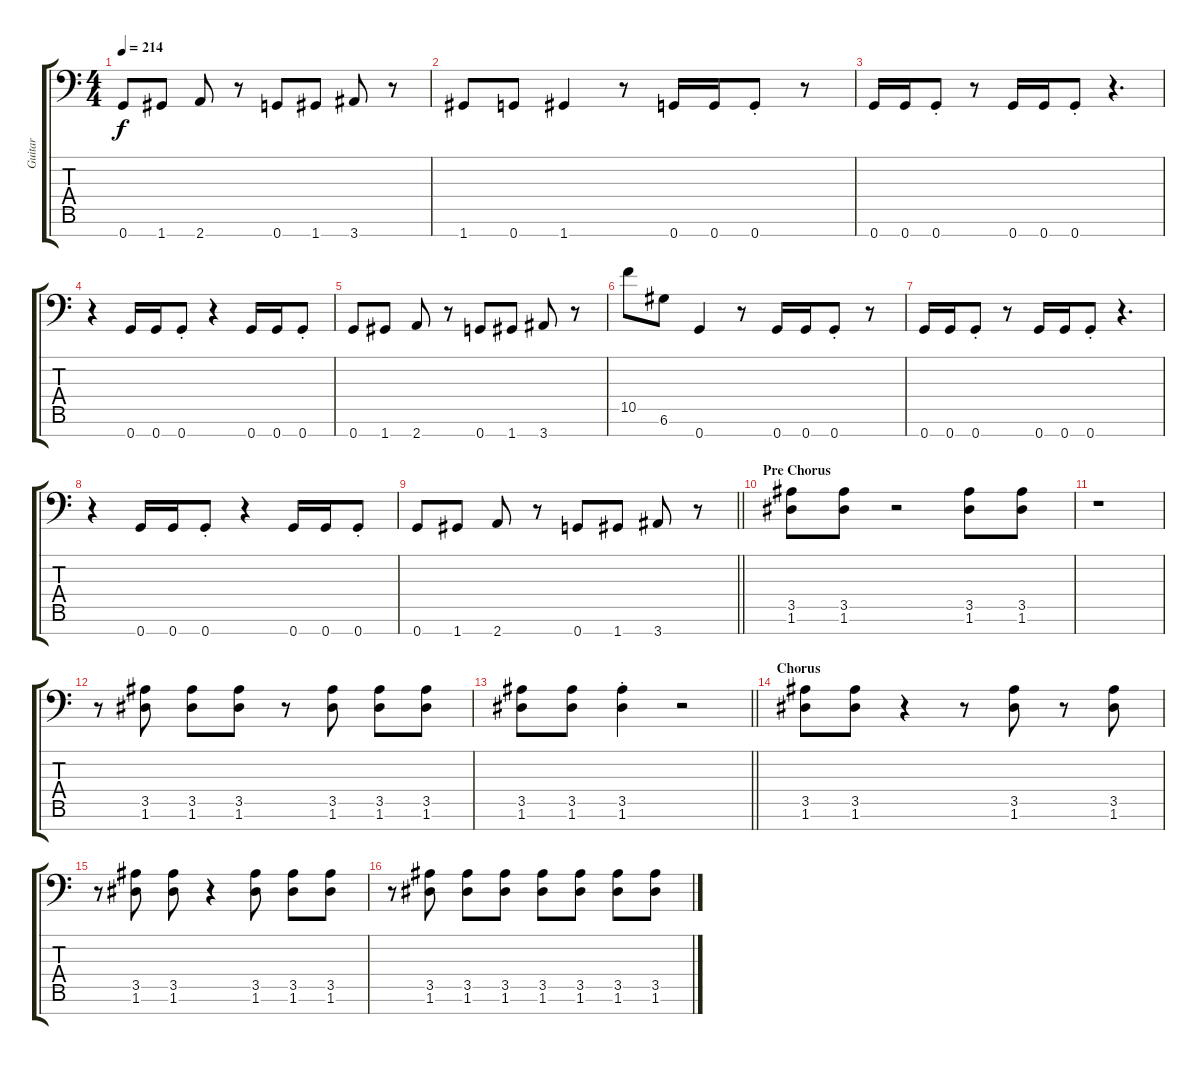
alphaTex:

\track ("Guitar" "Guitar") {instrument distortionguitar}
\staff {score tabs}
\tuning (D4 A3 F3 C3 G2 D2 G1) {hide}
\ts (4 4)
\tempo 214
\clef f4
\ks c
0.7.8{dy f} 1.7.8 2.7.8 r.8 0.7.8 1.7.8 3.7.8 r.8 |
1.7.8 0.7.8 1.7.4 r.8 0.7.16 0.7.16{beam merge} 0.7{st}.8 r.8 |
0.7.16 0.7.16{beam merge} 0.7{st}.8 r.8 0.7.16 0.7.16{beam merge} 0.7{st}.8 r.4{d} |
r.4 0.7.16 0.7.16{beam merge} 0.7{st}.8 r.4 0.7.16 0.7.16{beam merge} 0.7{st}.8 |
0.7.8 1.7.8 2.7.8 r.8 0.7.8 1.7.8 3.7.8 r.8 |
10.5.8 6.6.8 0.7.4 r.8 0.7.16 0.7.16{beam merge} 0.7{st}.8 r.8 |
0.7.16 0.7.16{beam merge} 0.7{st}.8 r.8 0.7.16 0.7.16{beam merge} 0.7{st}.8 r.4{d} |
r.4 0.7.16 0.7.16{beam merge} 0.7{st}.8 r.4 0.7.16 0.7.16{beam merge} 0.7{st}.8 |
\barLineRight lightlight
0.7.8 1.7.8 2.7.8 r.8 0.7.8 1.7.8 3.7.8 r.8 |
\section ("" "Pre Chorus")
(3.5 1.6).8 (3.5 1.6).8 r.2 (3.5 1.6).8 (3.5 1.6).8 |
r.1 |
r.8 (3.5 1.6).8 (3.5 1.6).8 (3.5 1.6).8 r.8 (3.5 1.6).8 (3.5 1.6).8 (3.5 1.6).8 |
\barLineRight lightlight
(3.5 1.6).8 (3.5 1.6).8 (3.5{st} 1.6{st}).4 r.2 |
\section ("" "Chorus")
(3.5 1.6).8 (3.5 1.6).8 r.4 r.8 (3.5 1.6).8 r.8 (3.5 1.6).8 |
r.8 (3.5 1.6).8 (3.5 1.6).8 r.4 (3.5 1.6).8 (3.5 1.6).8 (3.5 1.6).8 |
r.8 (3.5 1.6).8 (3.5 1.6).8 (3.5 1.6).8 (3.5 1.6).8 (3.5 1.6).8 (3.5 1.6).8 (3.5 1.6).8
